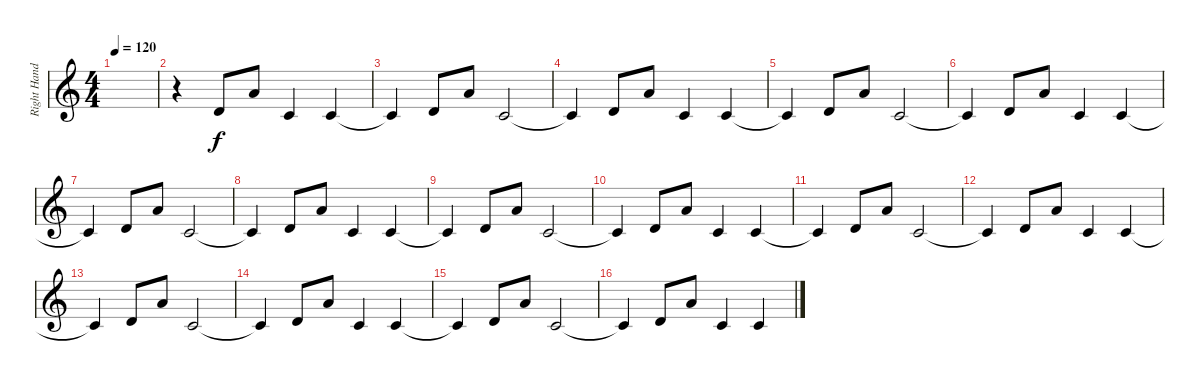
\track ("Right Hand" "Right Hand") {instrument brightacousticpiano}
\staff {score}
\tuning (E5 B4 G4 D4 A3 E3) {hide}
\ts (4 4)
\tempo 120
\clef g2
\ks c
|
r.4 0.4.8 2.3.8 3.5.4 3.5.4 |
3.5{t}.4 0.4.8 2.3.8 3.5.2 |
3.5{t}.4 0.4.8 2.3.8 3.5.4 3.5.4 |
3.5{t}.4 0.4.8 2.3.8 3.5.2 |
3.5{t}.4 0.4.8 2.3.8 3.5.4 3.5.4 |
3.5{t}.4 0.4.8 2.3.8 3.5.2 |
3.5{t}.4 0.4.8 2.3.8 3.5.4 3.5.4 |
3.5{t}.4 0.4.8 2.3.8 3.5.2 |
3.5{t}.4 0.4.8 2.3.8 3.5.4 3.5.4 |
3.5{t}.4 0.4.8 2.3.8 3.5.2 |
3.5{t}.4 0.4.8 2.3.8 3.5.4 3.5.4 |
3.5{t}.4 0.4.8 2.3.8 3.5.2 |
3.5{t}.4 0.4.8 2.3.8 3.5.4 3.5.4 |
3.5{t}.4 0.4.8 2.3.8 3.5.2 |
3.5{t}.4 0.4.8 2.3.8 3.5.4 3.5.4
